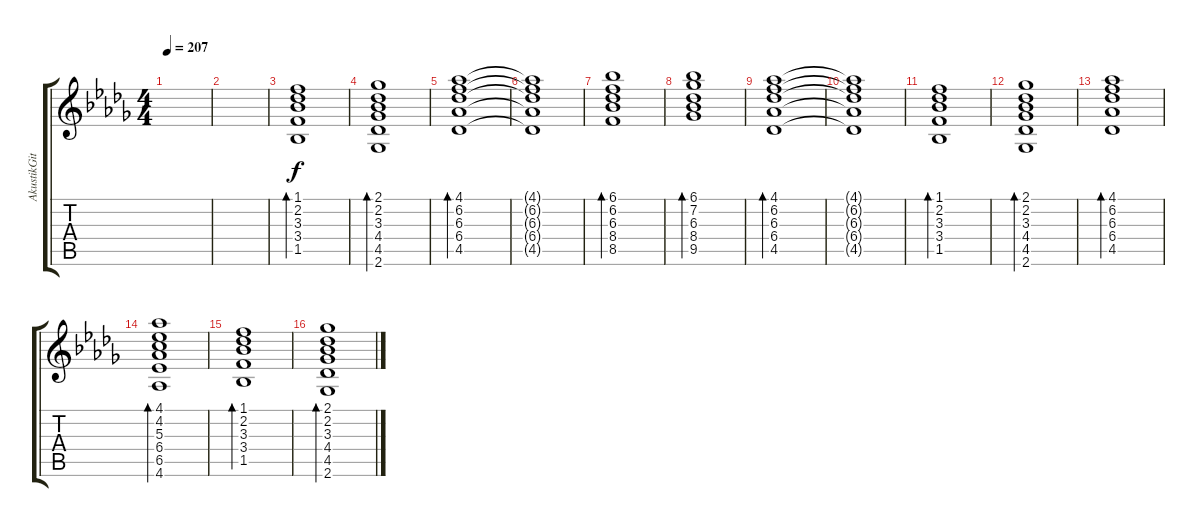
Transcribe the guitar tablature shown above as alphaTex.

\track ("AkustikGitarre" "AkustikGit") {instrument acousticguitarsteel}
\staff {score tabs}
\tuning (E4 B3 G3 D3 A2 E2) {hide}
\ts (4 4)
\tempo 207
\clef g2
\ks bbminor
|
|
(1.1 2.2 3.3 3.4 1.5).1{bd 240} |
(2.1 2.2 3.3 4.4 4.5 2.6).1{bd 240} |
(4.1 6.2 6.3 6.4 4.5).1{bd 240} |
(4.1{t} 6.2{t} 6.3{t} 6.4{t} 4.5{t}).1 |
(6.1 6.2 6.3 8.4 8.5).1{bd 240} |
(6.1 7.2 6.3 8.4 9.5).1{bd 240} |
(4.1 6.2 6.3 6.4 4.5).1{bd 240} |
(4.1{t} 6.2{t} 6.3{t} 6.4{t} 4.5{t}).1 |
(1.1 2.2 3.3 3.4 1.5).1{bd 240} |
(2.1 2.2 3.3 4.4 4.5 2.6).1{bd 240} |
(4.1 6.2 6.3 6.4 4.5).1{bd 240} |
(4.1 4.2 5.3 6.4 6.5 4.6).1{bd 240} |
(1.1 2.2 3.3 3.4 1.5).1{bd 240} |
(2.1 2.2 3.3 4.4 4.5 2.6).1{bd 240}
